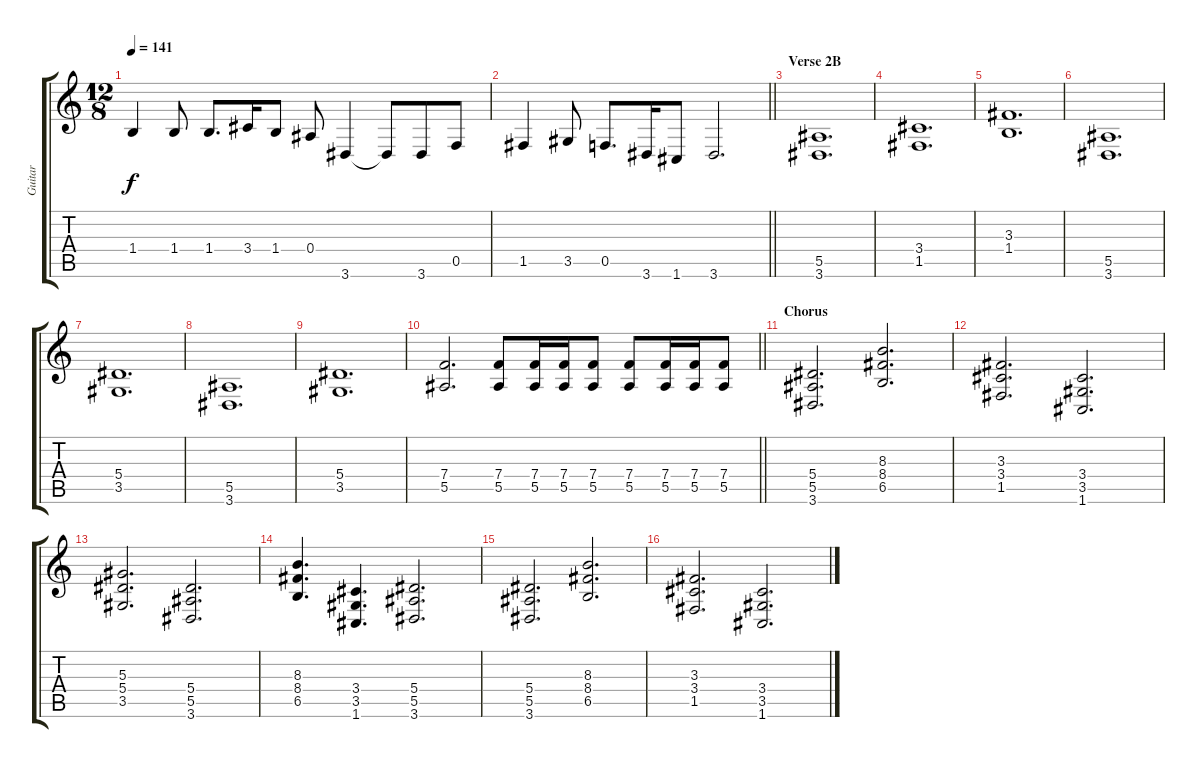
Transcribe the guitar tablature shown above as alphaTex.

\track ("Guitar" "Guitar") {instrument distortionguitar}
\staff {score tabs}
\tuning (C4 G3 Eb3 Bb2 F2 C2) {hide}
\ts (12 8)
\tempo 141
\clef g2
\ks c
1.4.4{dy f} 1.4.8 1.4.8{d} 3.4.16 1.4.8 0.4.8 3.6.4 3.6{t}.8 3.6.8 0.5.8 |
\barLineRight lightlight
1.5.4 3.5.8 0.5.8{d} 3.6.16 1.6.8 3.6.2{d} |
\section ("" "Verse 2B")
(5.5 3.6).1{d} |
(3.4 1.5).1{d} |
(3.3 1.4).1{d} |
(5.5 3.6).1{d} |
(5.4 3.5).1{d} |
(5.5 3.6).1{d} |
(5.4 3.5).1{d} |
\barLineRight lightlight
(7.4 5.5).2{d} (7.4 5.5).8 (7.4 5.5).16 (7.4 5.5).16 (7.4 5.5).8 (7.4 5.5).8 (7.4 5.5).16 (7.4 5.5).16 (7.4 5.5).8 |
\section ("" "Chorus")
(5.4 5.5 3.6).2{d} (8.3 8.4 6.5).2{d} |
(3.3 3.4 1.5).2{d} (3.4 3.5 1.6).2{d} |
(5.3 5.4 3.5).2{d} (5.4 5.5 3.6).2{d} |
(8.3 8.4 6.5).4{d} (3.4 3.5 1.6).4{d} (5.4 5.5 3.6).2{d} |
(5.4 5.5 3.6).2{d} (8.3 8.4 6.5).2{d} |
(3.3 3.4 1.5).2{d} (3.4 3.5 1.6).2{d}
